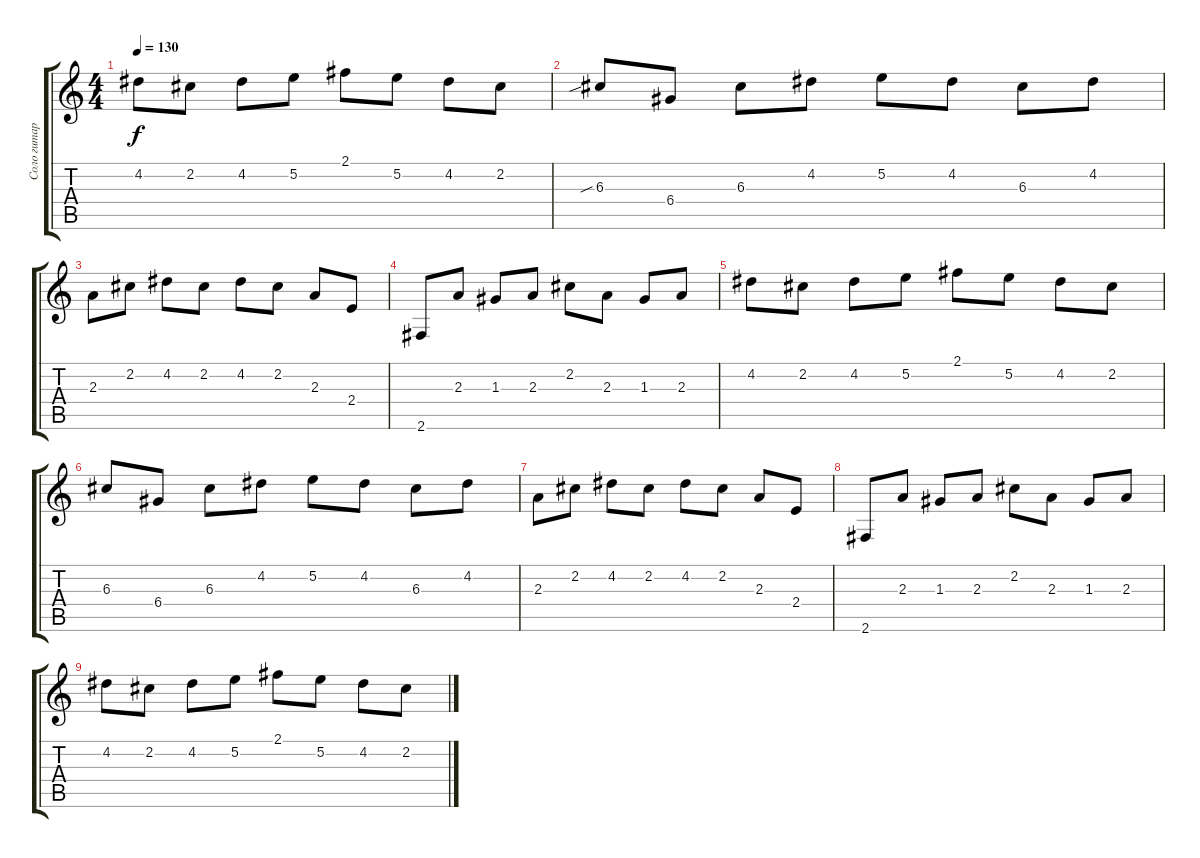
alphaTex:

\track ("Соло гитара" "Соло гитар") {instrument overdrivenguitar}
\staff {score tabs}
\tuning (E4 B3 G3 D3 A2 E2) {hide}
\ts (4 4)
\tempo 130
\clef g2
\ks c
4.2.8{dy f} 2.2.8 4.2.8 5.2.8 2.1.8 5.2.8 4.2.8 2.2.8 |
6.3{sib}.8{volume 11} 6.4.8 6.3.8 4.2.8 5.2.8 4.2.8 6.3.8 4.2.8 |
2.3.8 2.2.8 4.2.8 2.2.8 4.2.8 2.2.8 2.3.8 2.4.8 |
2.6.8 2.3.8 1.3.8 2.3.8 2.2.8 2.3.8 1.3.8 2.3.8 |
4.2.8 2.2.8 4.2.8 5.2.8 2.1.8 5.2.8 4.2.8 2.2.8 |
6.3.8 6.4.8 6.3.8 4.2.8 5.2.8 4.2.8 6.3.8 4.2.8 |
2.3.8 2.2.8 4.2.8 2.2.8 4.2.8 2.2.8 2.3.8 2.4.8 |
2.6.8 2.3.8 1.3.8 2.3.8 2.2.8 2.3.8 1.3.8 2.3.8 |
4.2.8 2.2.8 4.2.8 5.2.8 2.1.8 5.2.8 4.2.8 2.2.8
